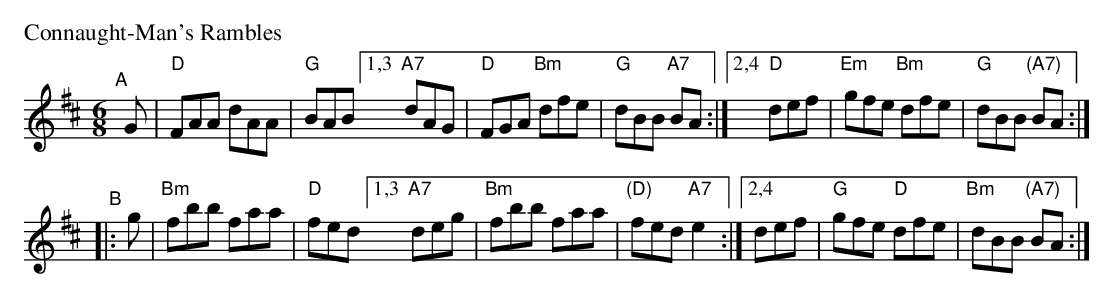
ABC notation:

X:1
P: Connaught-Man's Rambles
M: 6/8
L: 1/8
K: D
"^A"[|] G |\
"D"FAA dAA | "G"BAB \
[1,3  "A7"dAG |  "D"FGA "Bm"dfe | "G"dBB  "A7"BA \
:|[2,4 "D"def | "Em"gfe "Bm"dfe | "G"dBB "(A7)"BA :|
"^B"|:\
g | "Bm"fbb faa | "D"fed \
[1,3 "A7"deg | "Bm"fbb    faa | "(D)"fed  "A7"e2 \
:|[2,4   def |  "G"gfe "D"dfe |  "Bm"dBB "(A7)"BA :|
